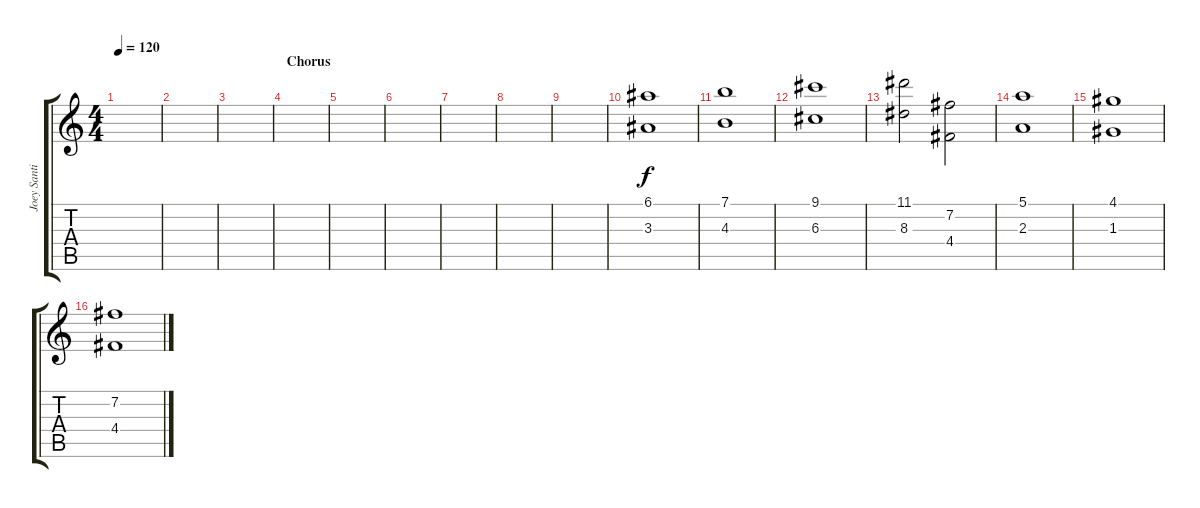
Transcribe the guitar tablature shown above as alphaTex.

\track ("Joey Santiago" "Joey Santi") {instrument distortionguitar}
\staff {score tabs}
\tuning (E4 B3 G3 D3 A2 E2) {hide}
\ts (4 4)
\tempo 120
\clef g2
\ks c
|
|
|
\section ("" "Chorus")
|
|
|
|
|
|
(6.1 3.3).1{instrument distortionguitar} |
(7.1 4.3).1 |
(9.1 6.3).1 |
(11.1 8.3).2 (7.2 4.4).2 |
(5.1 2.3).1 |
(4.1 1.3).1 |
(7.2 4.4).1
